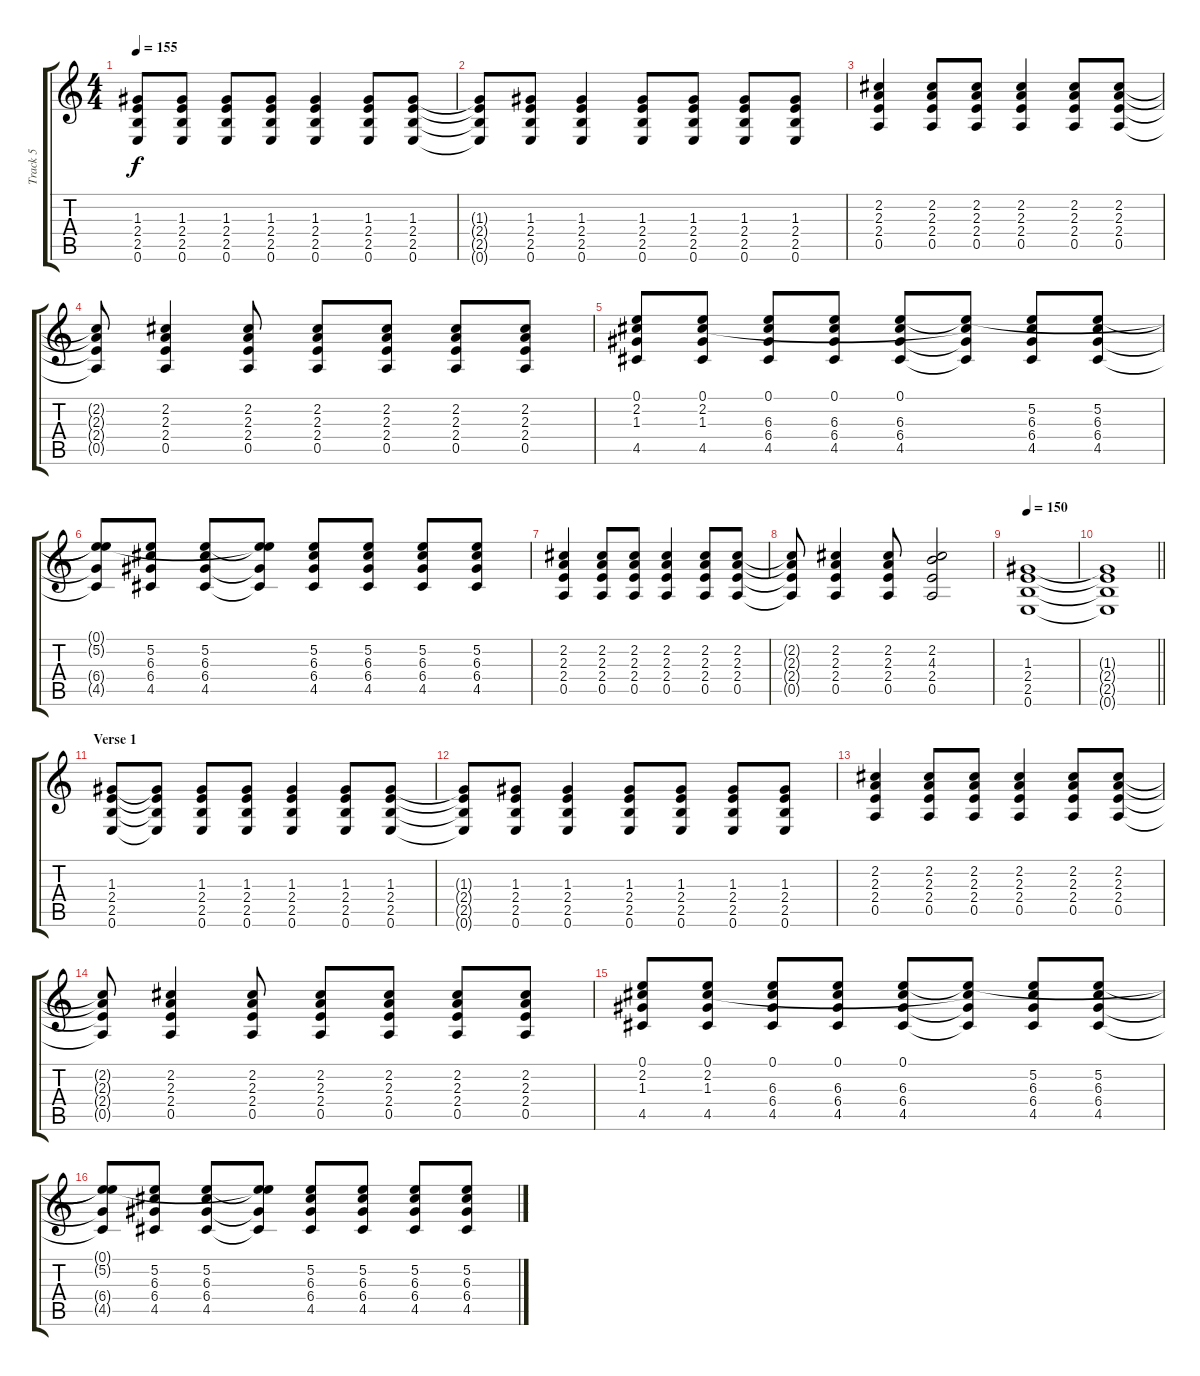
\track ("Track 5" "Track 5") {instrument acousticguitarsteel}
\staff {score tabs}
\tuning (E4 B3 G3 D3 A2 E2) {hide}
\ts (4 4)
\tempo 155
\clef g2
\ks c
(1.3 2.4 2.5 0.6).8{dy f} (1.3 2.4 2.5 0.6).8 (1.3 2.4 2.5 0.6).8 (1.3 2.4 2.5 0.6).8 (1.3 2.4 2.5 0.6).4 (1.3 2.4 2.5 0.6).8 (1.3 2.4 2.5 0.6).8 |
(1.3{t} 2.4{t} 2.5{t} 0.6{t}).8 (1.3 2.4 2.5 0.6).8 (1.3 2.4 2.5 0.6).4 (1.3 2.4 2.5 0.6).8 (1.3 2.4 2.5 0.6).8 (1.3 2.4 2.5 0.6).8 (1.3 2.4 2.5 0.6).8 |
(2.2 2.3 2.4 0.5).4 (2.2 2.3 2.4 0.5).8 (2.2 2.3 2.4 0.5).8 (2.2 2.3 2.4 0.5).4 (2.2 2.3 2.4 0.5).8 (2.2 2.3 2.4 0.5).8 |
(2.2{t} 2.3{t} 2.4{t} 0.5{t}).8 (2.2 2.3 2.4 0.5).4 (2.2 2.3 2.4 0.5).8 (2.2 2.3 2.4 0.5).8 (2.2 2.3 2.4 0.5).8 (2.2 2.3 2.4 0.5).8 (2.2 2.3 2.4 0.5).8 |
(0.1 2.2 1.3 4.5).8 (0.1 2.2 1.3 4.5).8 (0.1 6.3 6.4 4.5).8 (0.1 6.3 6.4 4.5).8 (0.1 6.3 6.4 4.5).8 (0.1{t} 2.2{t} 6.4{t} 4.5{t}).8 (5.2 6.3 6.4 4.5).8 (5.2 6.3 6.4 4.5).8 |
(0.1{t} 5.2{t} 6.4{t} 4.5{t}).8 (5.2 6.3 6.4 4.5).8 (5.2 6.3 6.4 4.5).8 (0.1{t} 5.2{t} 6.4{t} 4.5{t}).8 (5.2 6.3 6.4 4.5).8 (5.2 6.3 6.4 4.5).8 (5.2 6.3 6.4 4.5).8 (5.2 6.3 6.4 4.5).8 |
(2.2 2.3 2.4 0.5).4 (2.2 2.3 2.4 0.5).8 (2.2 2.3 2.4 0.5).8 (2.2 2.3 2.4 0.5).4 (2.2 2.3 2.4 0.5).8 (2.2 2.3 2.4 0.5).8 |
(2.2{t} 2.3{t} 2.4{t} 0.5{t}).8 (2.2 2.3 2.4 0.5).4 (2.2 2.3 2.4 0.5).8 (2.2 4.3 2.4 0.5).2 |
\tempo 150
(1.3 2.4 2.5 0.6).1 |
\barLineRight lightlight
(1.3{t} 2.4{t} 2.5{t} 0.6{t}).1 |
\section ("" "Verse 1")
(1.3 2.4 2.5 0.6).8 (1.3{t} 2.4{t} 2.5{t} 0.6{t}).8 (1.3 2.4 2.5 0.6).8 (1.3 2.4 2.5 0.6).8 (1.3 2.4 2.5 0.6).4 (1.3 2.4 2.5 0.6).8 (1.3 2.4 2.5 0.6).8 |
(1.3{t} 2.4{t} 2.5{t} 0.6{t}).8 (1.3 2.4 2.5 0.6).8 (1.3 2.4 2.5 0.6).4 (1.3 2.4 2.5 0.6).8 (1.3 2.4 2.5 0.6).8 (1.3 2.4 2.5 0.6).8 (1.3 2.4 2.5 0.6).8 |
(2.2 2.3 2.4 0.5).4 (2.2 2.3 2.4 0.5).8 (2.2 2.3 2.4 0.5).8 (2.2 2.3 2.4 0.5).4 (2.2 2.3 2.4 0.5).8 (2.2 2.3 2.4 0.5).8 |
(2.2{t} 2.3{t} 2.4{t} 0.5{t}).8 (2.2 2.3 2.4 0.5).4 (2.2 2.3 2.4 0.5).8 (2.2 2.3 2.4 0.5).8 (2.2 2.3 2.4 0.5).8 (2.2 2.3 2.4 0.5).8 (2.2 2.3 2.4 0.5).8 |
(0.1 2.2 1.3 4.5).8 (0.1 2.2 1.3 4.5).8 (0.1 6.3 6.4 4.5).8 (0.1 6.3 6.4 4.5).8 (0.1 6.3 6.4 4.5).8 (0.1{t} 2.2{t} 6.4{t} 4.5{t}).8 (5.2 6.3 6.4 4.5).8 (5.2 6.3 6.4 4.5).8 |
(0.1{t} 5.2{t} 6.4{t} 4.5{t}).8 (5.2 6.3 6.4 4.5).8 (5.2 6.3 6.4 4.5).8 (0.1{t} 5.2{t} 6.4{t} 4.5{t}).8 (5.2 6.3 6.4 4.5).8 (5.2 6.3 6.4 4.5).8 (5.2 6.3 6.4 4.5).8 (5.2 6.3 6.4 4.5).8
